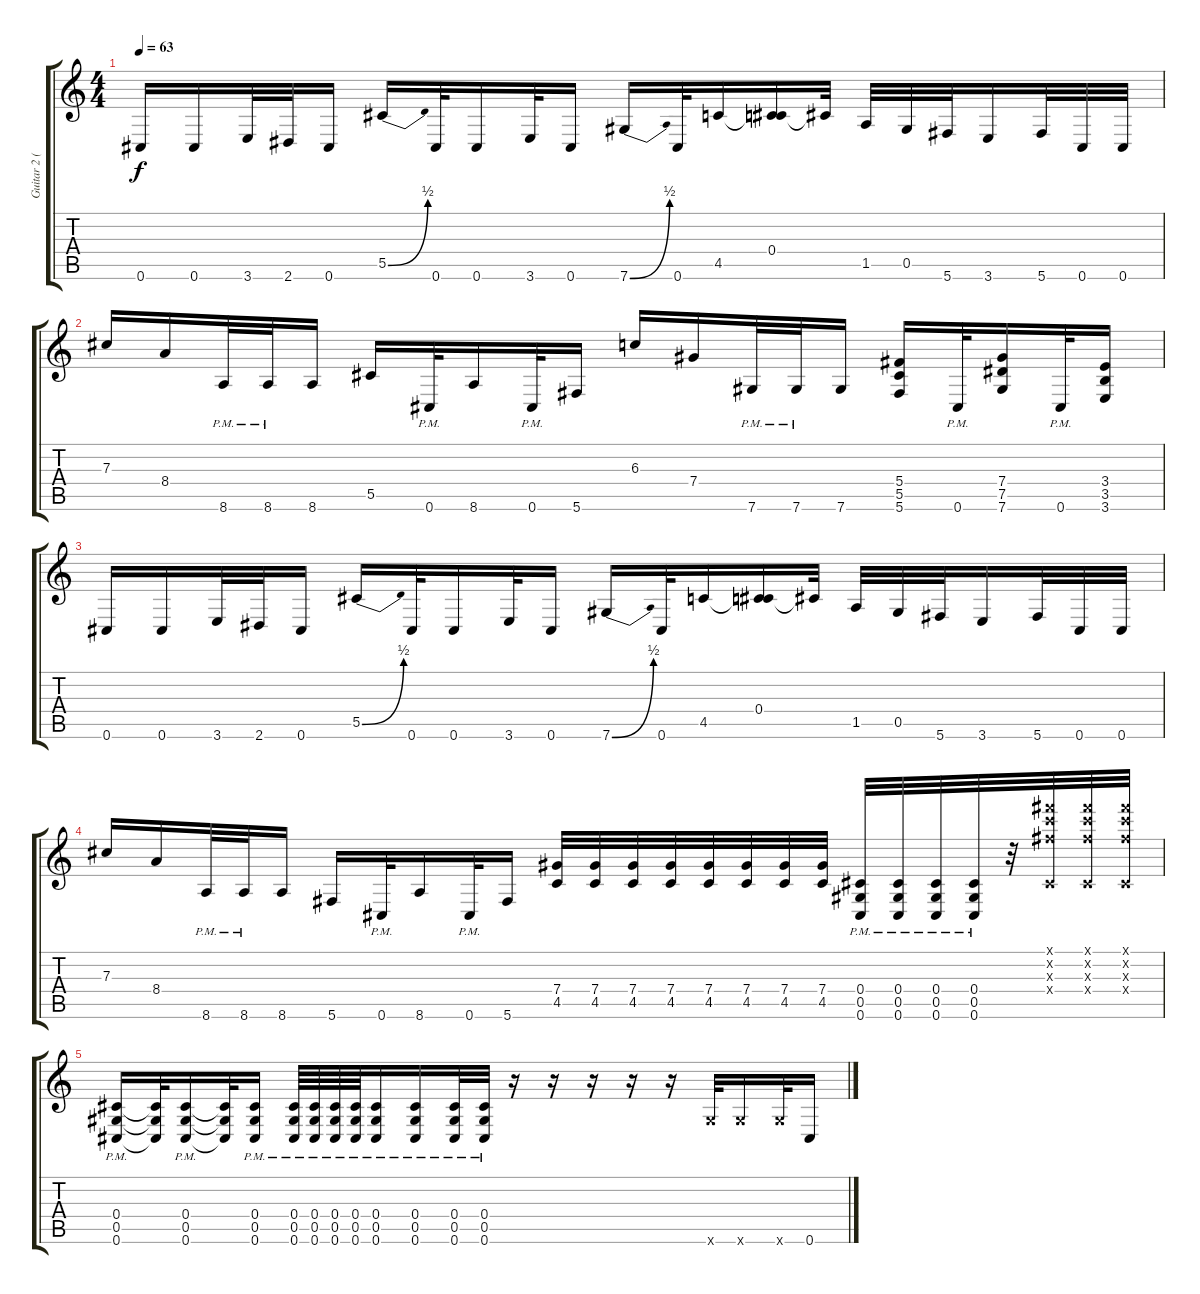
\track ("Guitar 2 (Drop C#)" "Guitar 2 (") {instrument distortionguitar}
\staff {score tabs}
\tuning (Eb4 Bb3 Gb3 Db3 Ab2 Db2) {hide}
\ts (4 4)
\tempo 63
\clef g2
\ks c
0.6.16{dy f} 0.6.16 3.6.32 2.6.32 0.6.16 5.5{be (bend 0 0 60 2)}.16 0.6.32 0.6.16 3.6.32 0.6.16 7.6{be (bend 0 0 60 2)}.16 0.6.32 4.5.16 (0.4 4.5{t}).16 0.4{t}.32 1.5.32 0.5.32 5.6.32 3.6.16 5.6.32 0.6.32 0.6.32 |
7.3.16 8.4.16 8.6{pm}.32 8.6{pm}.32 8.6.16 5.5.16 0.6{pm}.32 8.6.16 0.6{pm}.32 5.6.16 6.3.16 7.4.16 7.6{pm}.32 7.6{pm}.32 7.6.16 (5.4 5.5 5.6).16 0.6{pm}.32 (7.4 7.5 7.6).16 0.6{pm}.32 (3.4 3.5 3.6).16 |
0.6.16 0.6.16 3.6.32 2.6.32 0.6.16 5.5{be (bend 0 0 60 2)}.16 0.6.32 0.6.16 3.6.32 0.6.16 7.6{be (bend 0 0 60 2)}.16 0.6.32 4.5.16 (0.4 4.5{t}).16 0.4{t}.32 1.5.32 0.5.32 5.6.32 3.6.16 5.6.32 0.6.32 0.6.32 |
7.3.16 8.4.16 8.6{pm}.32 8.6{pm}.32 8.6.16 5.6.16 0.6{pm}.32 8.6.16 0.6{pm}.32 5.6.16 (7.4 4.5).32 (7.4 4.5).32 (7.4 4.5).32 (7.4 4.5).32 (7.4 4.5).32 (7.4 4.5).32 (7.4 4.5).32 (7.4 4.5).32 (0.4{pm} 0.5{pm} 0.6{pm}).32 (0.4{pm} 0.5{pm} 0.6{pm}).32 (0.4{pm} 0.5{pm} 0.6{pm}).32 (0.4{pm} 0.5{pm} 0.6{pm}).32 r.32 (15.1{x} 14.2{x} 12.3{x} 0.4{x}).32 (15.1{x} 14.2{x} 12.3{x} 0.4{x}).32 (15.1{x} 14.2{x} 12.3{x} 0.4{x}).32 |
(0.4{pm} 0.5{pm} 0.6{pm}).16 (0.4{t} 0.5{t} 0.6{t}).32 (0.4{pm} 0.5{pm} 0.6{pm}).16 (0.4{t} 0.5{t} 0.6{t}).32 (0.4{pm} 0.5{pm} 0.6{pm}).16 (0.4{pm} 0.5{pm} 0.6{pm}).64 (0.4{pm} 0.5{pm} 0.6{pm}).64 (0.4{pm} 0.5{pm} 0.6{pm}).64 (0.4{pm} 0.5{pm} 0.6{pm}).64 (0.4{pm} 0.5{pm} 0.6{pm}).16 (0.4{pm} 0.5{pm} 0.6{pm}).16 (0.4{pm} 0.5{pm} 0.6{pm}).32 (0.4{pm} 0.5{pm} 0.6{pm}).32 r.16 r.16 r.16 r.16 r.16 7.6{x}.32 7.6{x}.16 7.6{x}.32 0.6.16
